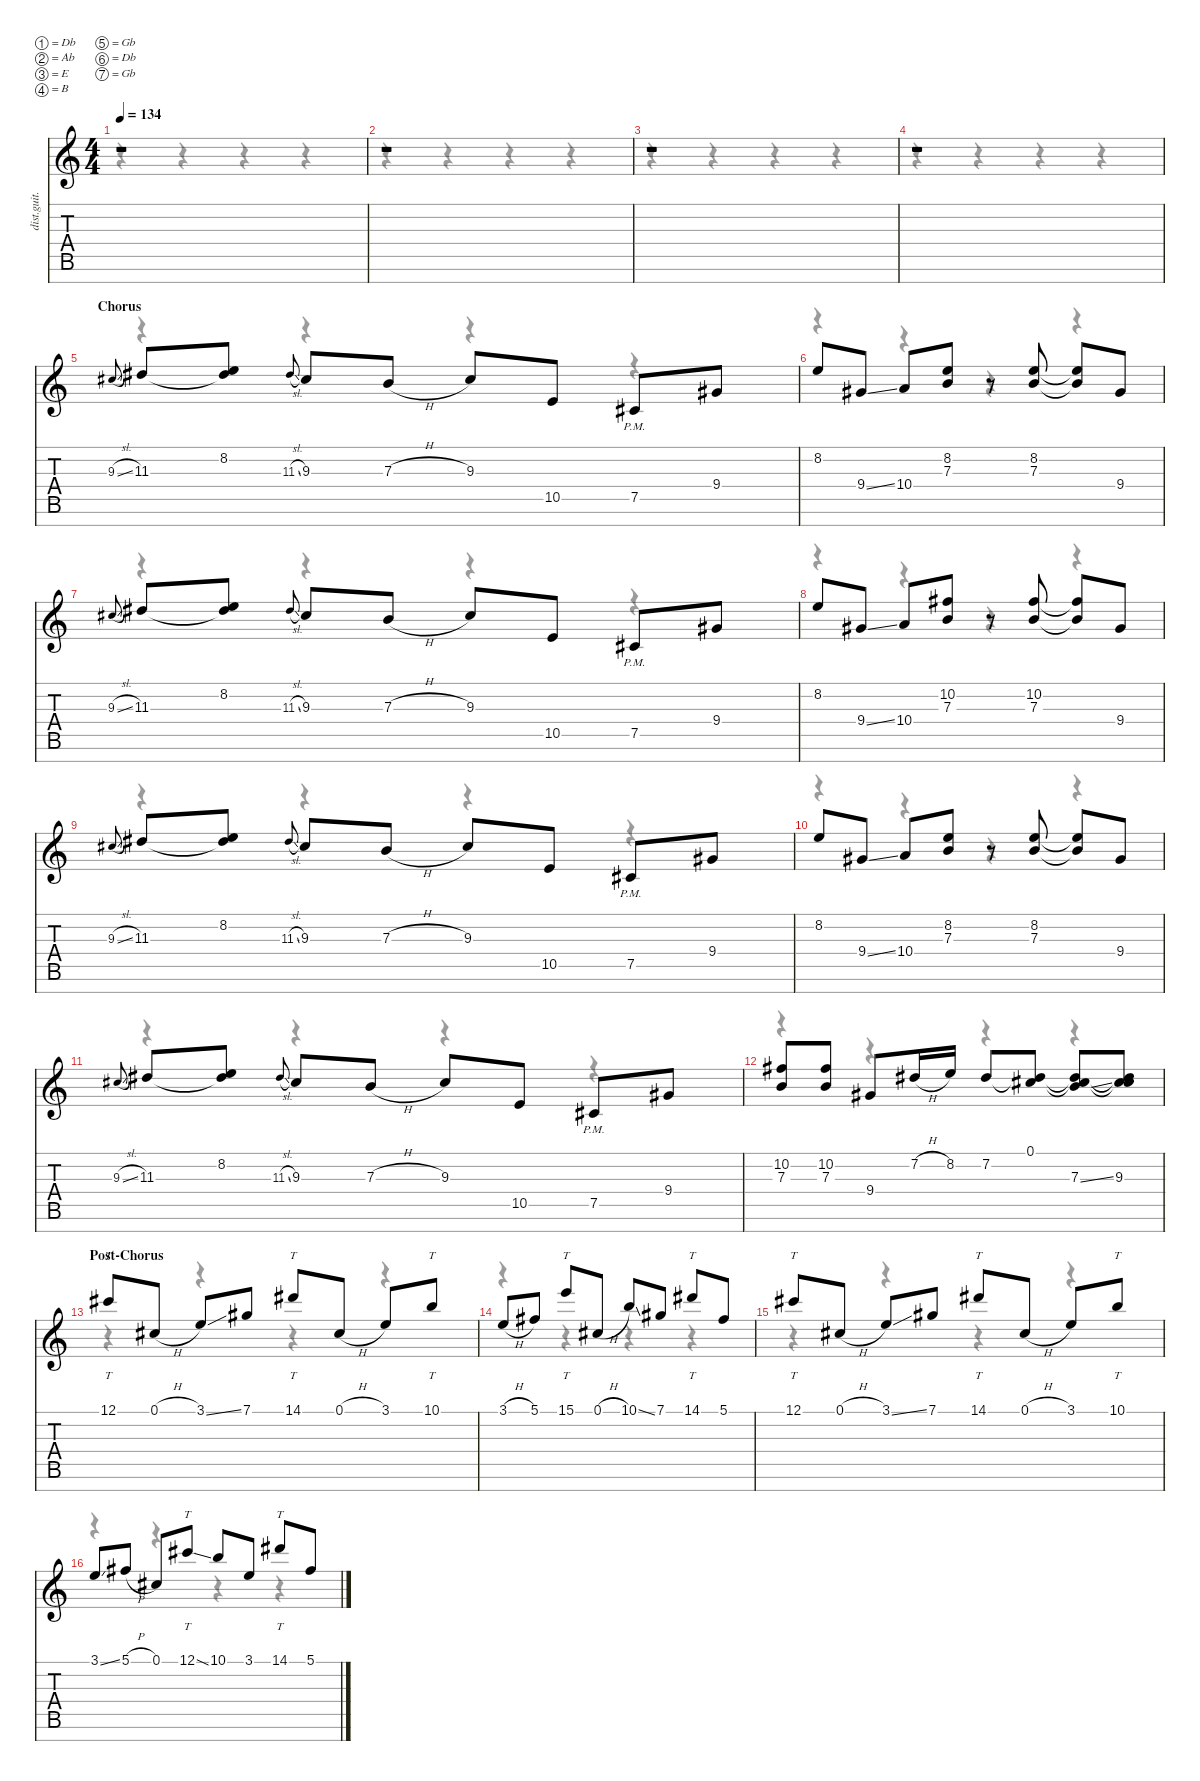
\defaultSystemsLayout 4
\hideDynamics
\bracketExtendMode nobrackets
\track ("Main Leads" "dist.guit.") {instrument distortionguitar}
\staff {score tabs}
\tuning (Db4 Ab3 E3 B2 Gb2 Db2 Gb1)
\voice
\ts (4 4)
\tempo 134
\clef g2
\ks c
r.1{dy mf} |
r.1 |
r.1 |
r.1 |
\section ("" "Chorus")
9.3{sl acc #}.8{gr onbeat} 11.3{acc #}.8{dy f} (8.2 11.3{t acc #}).8 11.3{sl acc #}.8{gr onbeat dy mf} 9.3{acc #}.8{dy f} 7.3{h}.8 9.3{acc #}.8 10.5.8 7.5{pm acc #}.8 9.4{acc #}.8 |
8.2.8 9.4{ss acc #}.8 10.4.8 (8.2 7.3).8 r.8 (8.2 7.3).8 (8.2{t} 7.3{t}).8 9.4{acc #}.8 |
9.3{sl acc #}.8{gr onbeat dy mf} 11.3{acc #}.8{dy f} (8.2 11.3{t acc #}).8 11.3{sl acc #}.8{gr onbeat dy mf} 9.3{acc #}.8{dy f} 7.3{h}.8 9.3{acc #}.8 10.5.8 7.5{pm acc #}.8 9.4{acc #}.8 |
8.2.8 9.4{ss acc #}.8 10.4.8 (10.2{acc #} 7.3).8 r.8 (10.2{acc #} 7.3).8 (10.2{t acc #} 7.3{t}).8 9.4{acc #}.8 |
9.3{sl acc #}.8{gr onbeat dy mf} 11.3{acc #}.8{dy f} (8.2 11.3{t acc #}).8 11.3{sl acc #}.8{gr onbeat dy mf} 9.3{acc #}.8{dy f} 7.3{h}.8 9.3{acc #}.8 10.5.8 7.5{pm acc #}.8 9.4{acc #}.8 |
8.2.8 9.4{ss acc #}.8 10.4.8 (8.2 7.3).8 r.8 (8.2 7.3).8 (8.2{t} 7.3{t}).8 9.4{acc #}.8 |
9.3{sl acc #}.8{gr onbeat dy mf} 11.3{acc #}.8{dy f} (8.2 11.3{t acc #}).8 11.3{sl acc #}.8{gr onbeat dy mf} 9.3{acc #}.8{dy f} 7.3{h}.8 9.3{acc #}.8 10.5.8 7.5{pm acc #}.8 9.4{acc #}.8 |
(10.2{acc #} 7.3).8 (10.2{acc #} 7.3).8 9.4{acc #}.8 7.2{h acc #}.16 8.2.16 7.2{acc #}.8 (0.1{acc #} 7.2{t acc #}).8 (0.1{t acc #} 7.2{t acc #} 7.3{ss}).8 (0.1{t acc #} 7.2{t acc #} 9.3{acc #}).8 |
\section ("" "Post-Chorus")
12.1{acc #}.8{tt} 0.1{h acc #}.8 3.1{ss}.8 7.1{acc #}.8 14.1{acc #}.8{tt} 0.1{h acc #}.8 3.1.8 10.1.8{tt} |
3.1{h}.8 5.1{acc #}.8 15.1.8{tt} 0.1{h acc #}.8 10.1{ss}.8 7.1{acc #}.8 14.1{acc #}.8{tt} 5.1{acc #}.8 |
12.1{acc #}.8{tt} 0.1{h acc #}.8 3.1{ss}.8 7.1{acc #}.8 14.1{acc #}.8{tt} 0.1{h acc #}.8 3.1.8 10.1.8{tt} |
3.1{ss}.8 5.1{h acc #}.8 0.1{acc #}.8 12.1{ss acc #}.8{tt} 10.1.8 3.1.8 14.1{acc #}.8{tt} 5.1{acc #}.8
\voice
\clef g2
\ottava regular
\simile none
\ks c
r.4{dy mf} r.4 r.4 r.4 |
r.4 r.4 r.4 r.4 |
r.4 r.4 r.4 r.4 |
r.4 r.4 r.4 r.4 |
r.4 r.4 r.4 r.4 |
r.4 r.4 r.4 r.4 |
r.4 r.4 r.4 r.4 |
r.4 r.4 r.4 r.4 |
r.4 r.4 r.4 r.4 |
r.4 r.4 r.4 r.4 |
r.4 r.4 r.4 r.4 |
r.4 r.4 r.4 r.4 |
r.4 r.4 r.4 r.4 |
r.4 r.4 r.4 r.4 |
r.4 r.4 r.4 r.4 |
r.4 r.4 r.4 r.4
